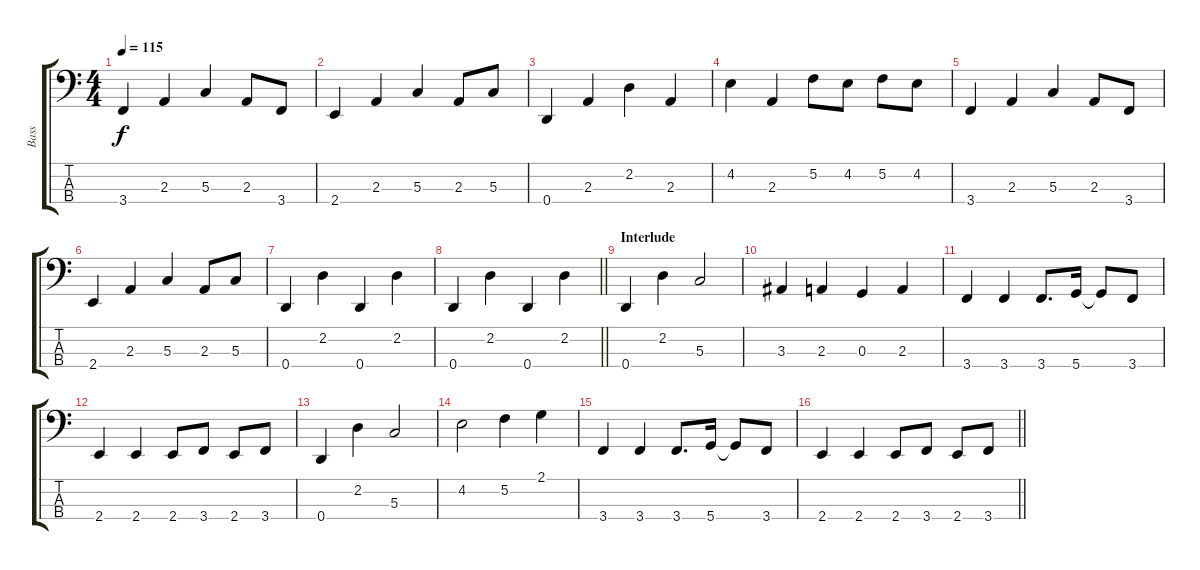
\track ("Bass" "Bass") {instrument electricbassfinger}
\staff {score tabs}
\tuning (F2 C2 G1 D1) {hide}
\ts (4 4)
\tempo 115
\clef f4
\ks c
3.4.4{dy f} 2.3.4 5.3.4 2.3.8 3.4.8 |
2.4.4 2.3.4 5.3.4 2.3.8 5.3.8 |
0.4.4 2.3.4 2.2.4 2.3.4 |
4.2.4 2.3.4 5.2.8 4.2.8 5.2.8 4.2.8 |
3.4.4 2.3.4 5.3.4 2.3.8 3.4.8 |
2.4.4 2.3.4 5.3.4 2.3.8 5.3.8 |
0.4.4 2.2.4 0.4.4 2.2.4 |
\barLineRight lightlight
0.4.4 2.2.4 0.4.4 2.2.4 |
\section ("" "Interlude")
0.4.4 2.2.4 5.3.2 |
3.3.4 2.3.4 0.3.4 2.3.4 |
3.4.4 3.4.4 3.4.8{d} 5.4.16 5.4{t}.8 3.4.8 |
2.4.4 2.4.4 2.4.8 3.4.8 2.4.8 3.4.8 |
0.4.4 2.2.4 5.3.2 |
4.2.2 5.2.4 2.1.4 |
3.4.4 3.4.4 3.4.8{d} 5.4.16 5.4{t}.8 3.4.8 |
\barLineRight lightlight
2.4.4 2.4.4 2.4.8 3.4.8 2.4.8 3.4.8
